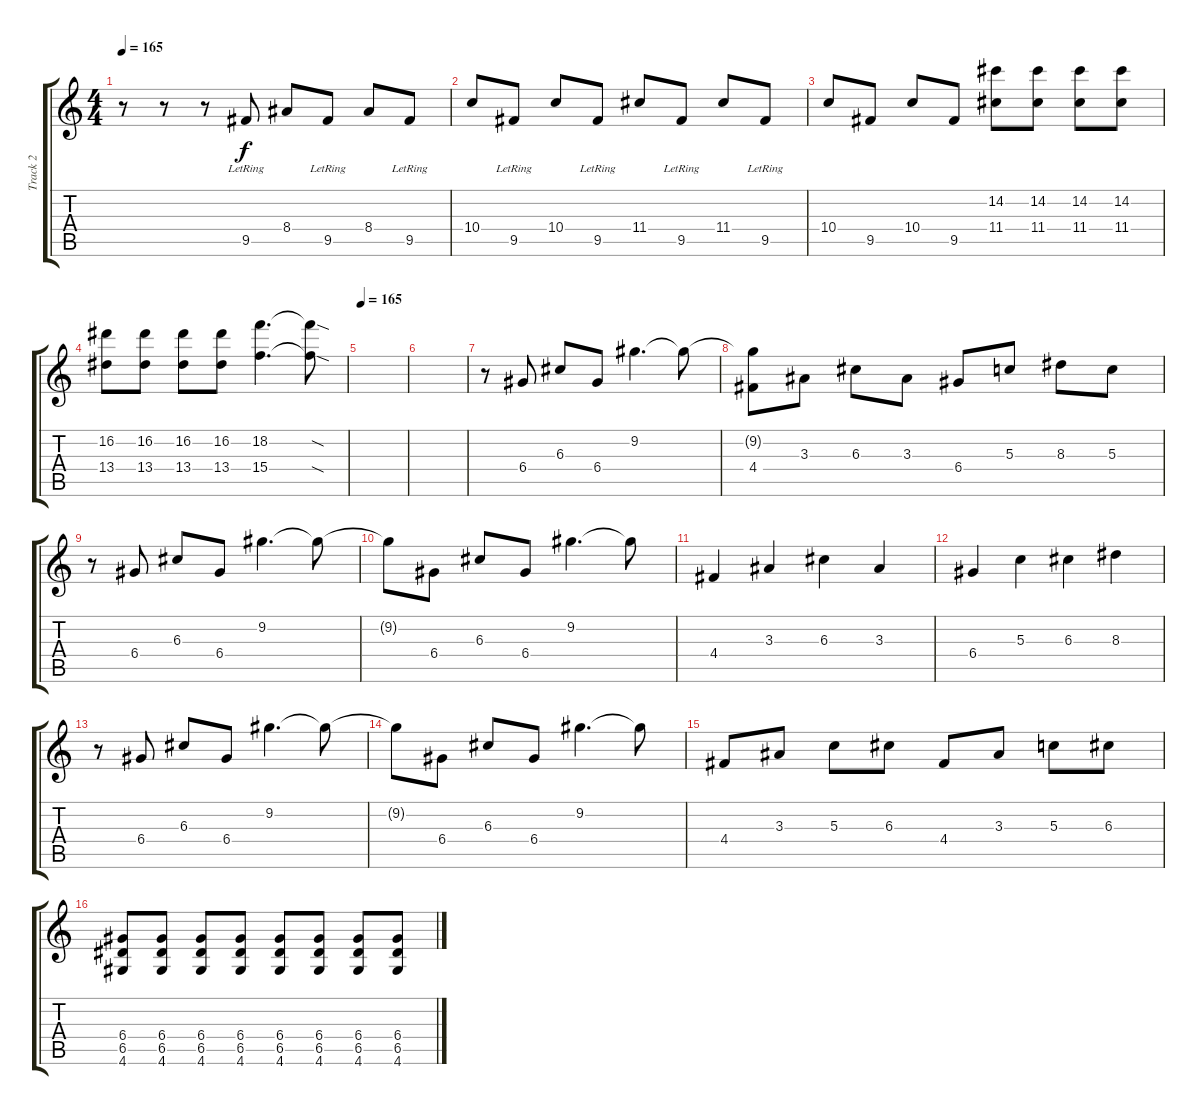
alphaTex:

\track ("Track 2" "Track 2") {solo instrument overdrivenguitar}
\staff {score tabs}
\tuning (E4 B3 G3 D3 A2 E2) {hide}
\ts (4 4)
\tempo 165
\clef g2
\ks c
r.8{dy f} r.8 r.8 9.5{lr}.8{volume 12} 8.4.8 9.5{lr}.8 8.4.8 9.5{lr}.8 |
10.4.8 9.5{lr}.8 10.4.8 9.5{lr}.8 11.4.8 9.5{lr}.8 11.4.8 9.5{lr}.8 |
10.4.8 9.5.8 10.4.8 9.5.8 (14.2 11.4).8 (14.2 11.4).8 (14.2 11.4).8 (14.2 11.4).8 |
(16.2 13.4).8 (16.2 13.4).8 (16.2 13.4).8 (16.2 13.4).8 (18.2 15.4).4{d} (18.2{sod t} 15.4{sod t}).8 |
\tempo 165
|
|
r.8 6.4.8 6.3.8 6.4.8 9.2.4{d} 9.2{t}.8 |
(9.2{t} 4.4).8 3.3.8 6.3.8 3.3.8 6.4.8 5.3.8 8.3.8 5.3.8 |
r.8 6.4.8 6.3.8 6.4.8 9.2.4{d} 9.2{t}.8 |
9.2{t}.8 6.4.8 6.3.8 6.4.8 9.2.4{d} 9.2{t}.8 |
4.4.4 3.3.4 6.3.4 3.3.4 |
6.4.4 5.3.4 6.3.4 8.3.4 |
r.8 6.4.8 6.3.8 6.4.8 9.2.4{d} 9.2{t}.8 |
9.2{t}.8 6.4.8 6.3.8 6.4.8 9.2.4{d} 9.2{t}.8 |
4.4.8 3.3.8 5.3.8 6.3.8 4.4.8 3.3.8 5.3.8 6.3.8 |
(6.4 6.5 4.6).8 (6.4 6.5 4.6).8 (6.4 6.5 4.6).8 (6.4 6.5 4.6).8 (6.4 6.5 4.6).8 (6.4 6.5 4.6).8 (6.4 6.5 4.6).8 (6.4 6.5 4.6).8
